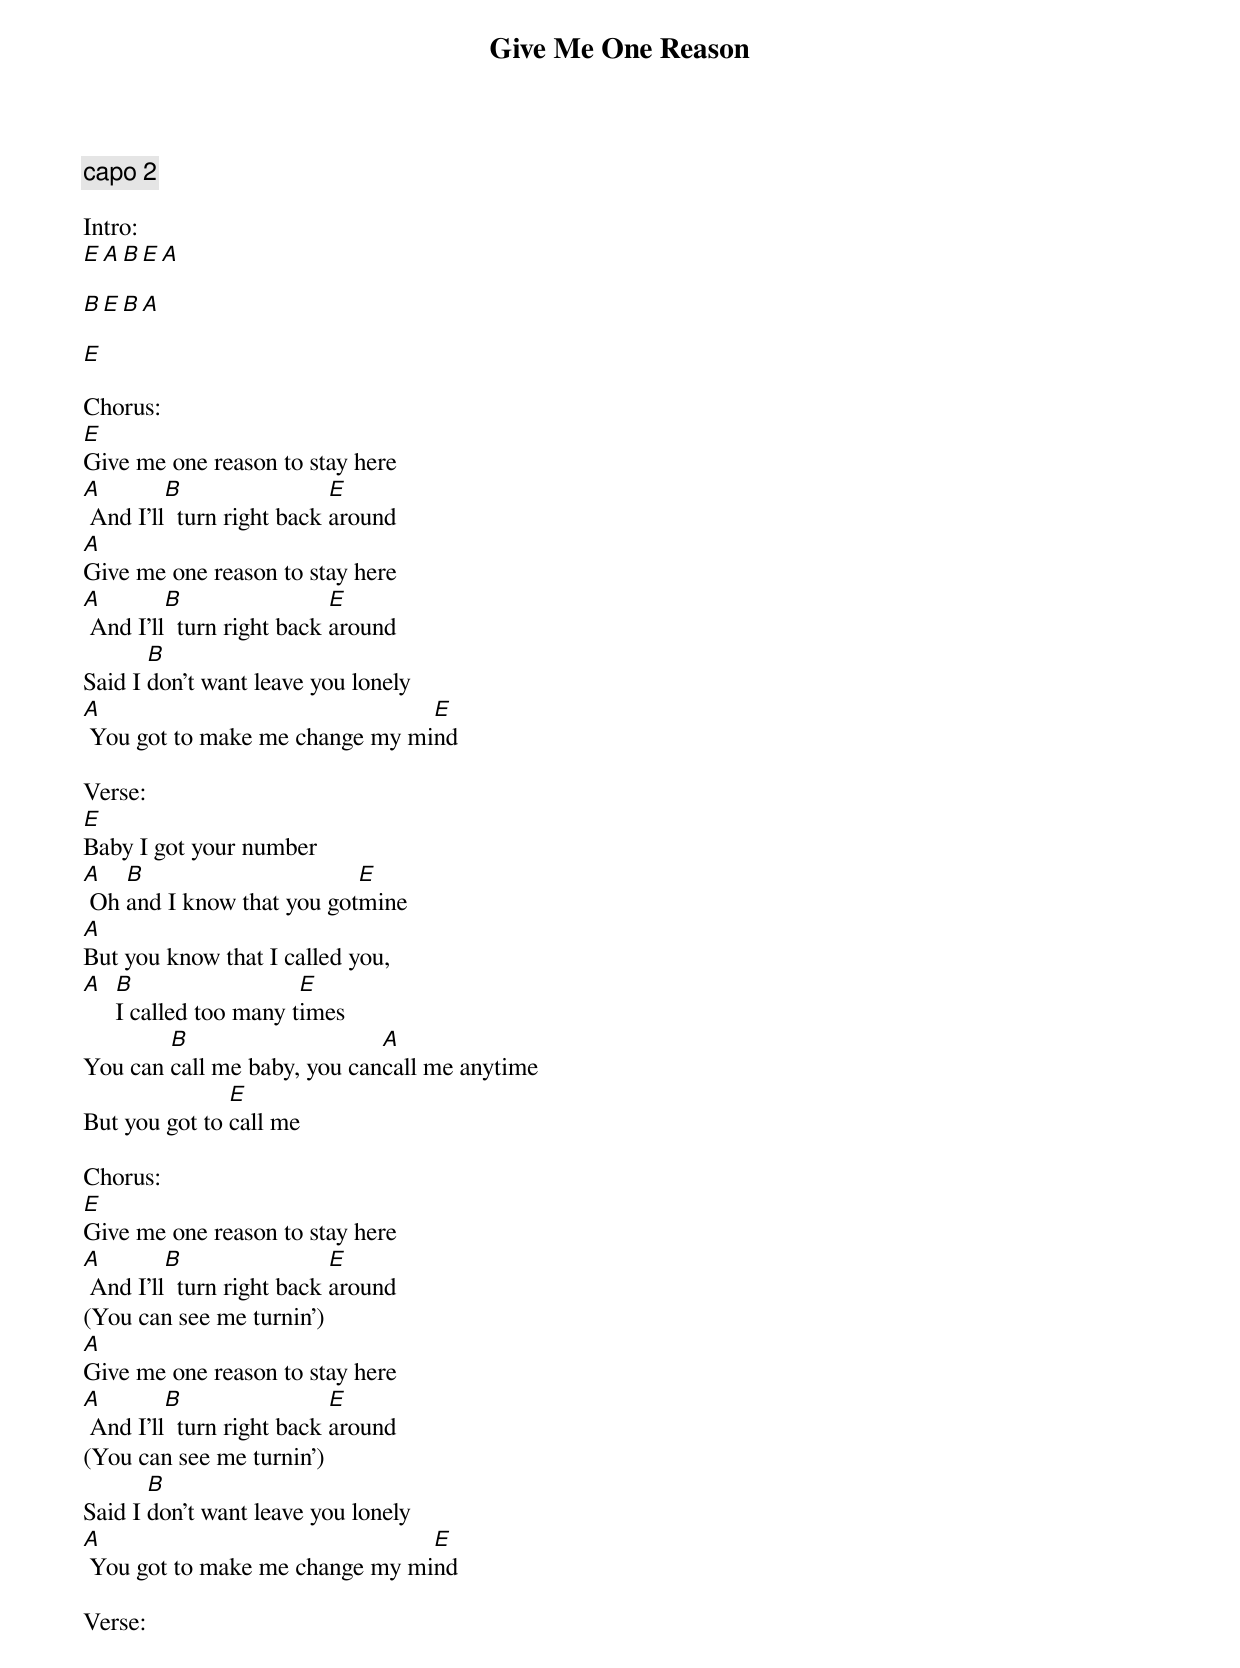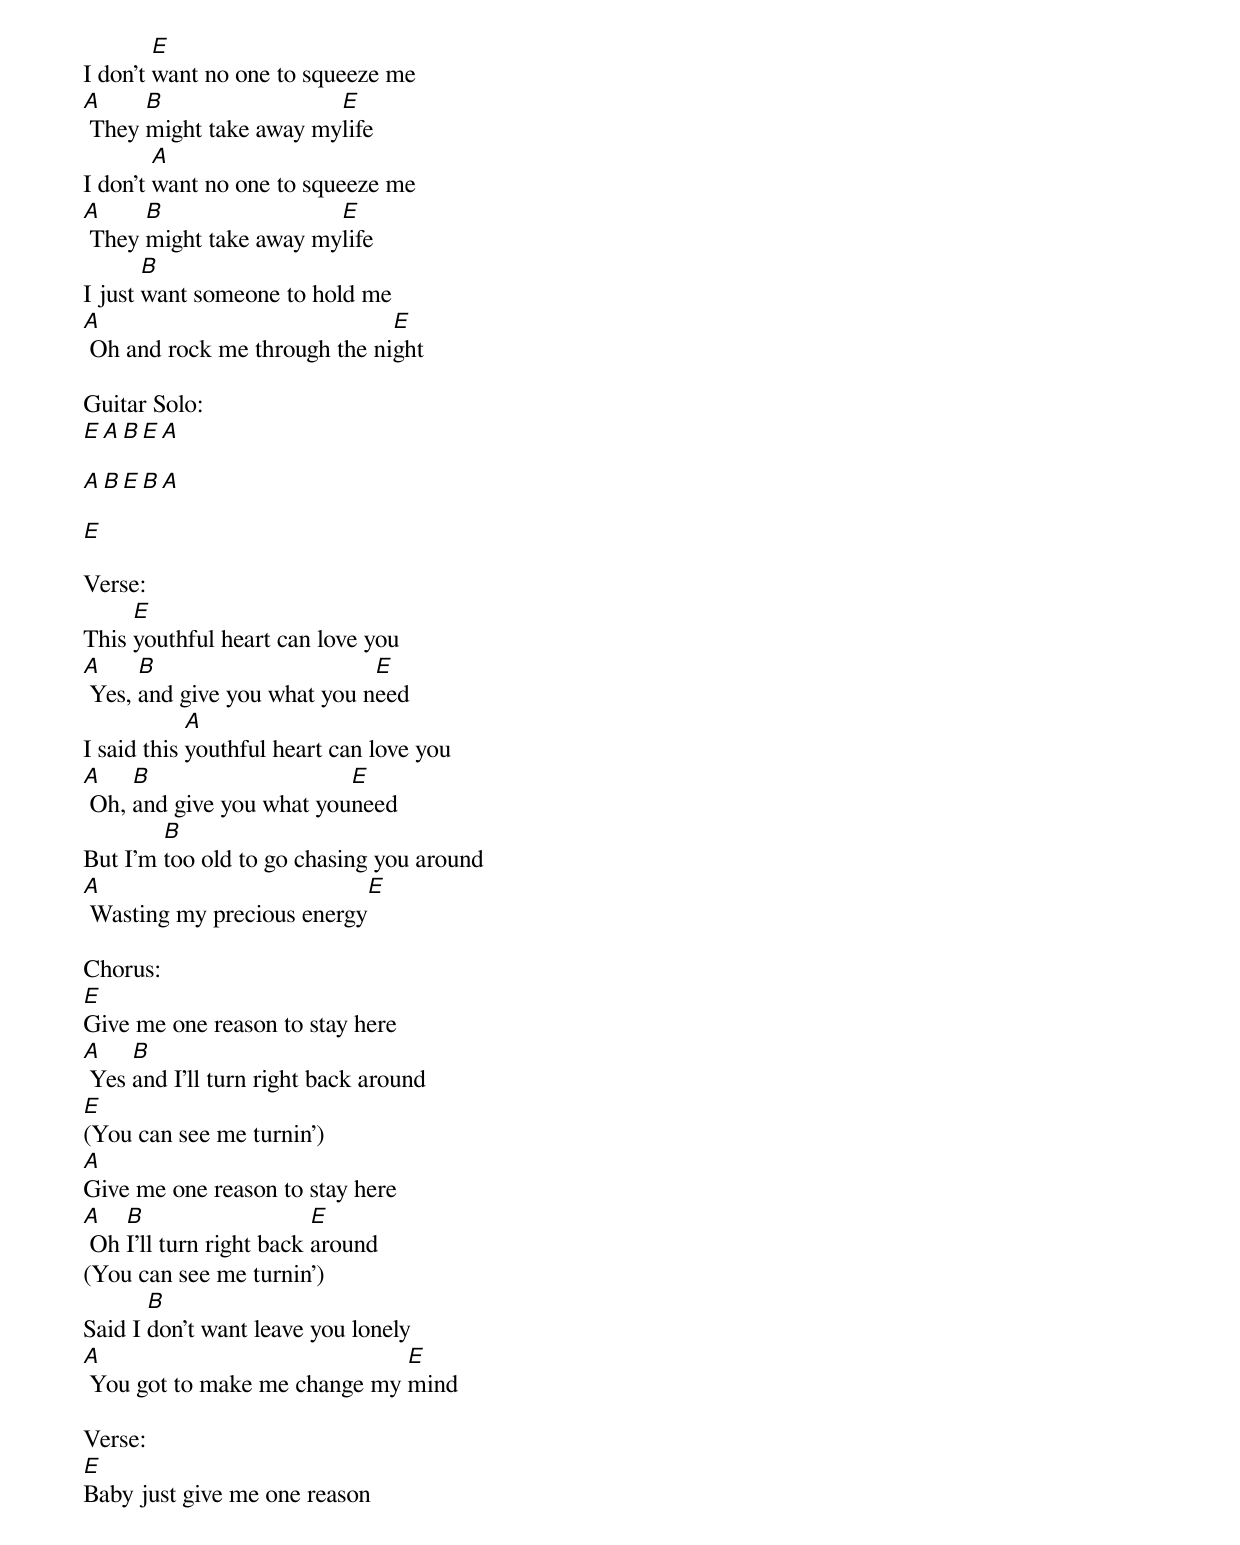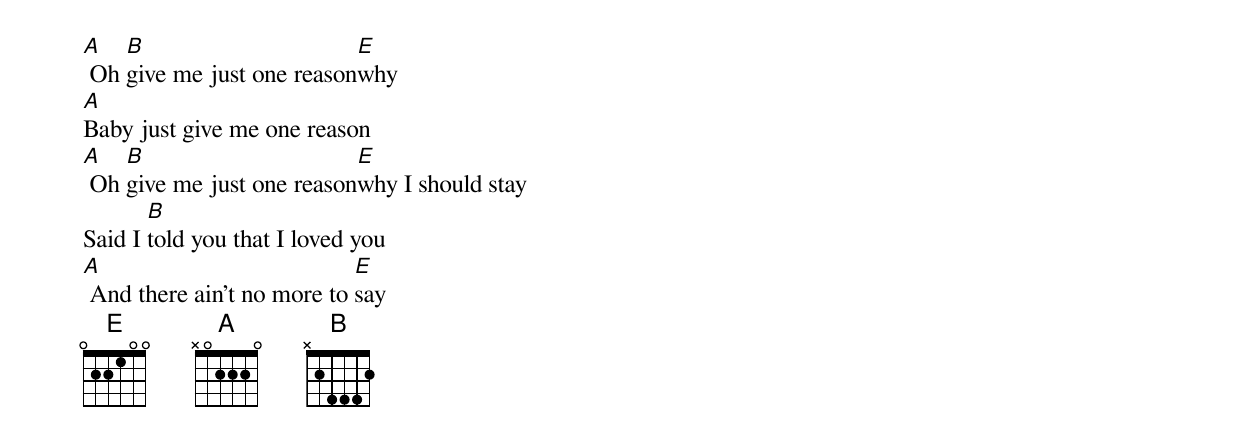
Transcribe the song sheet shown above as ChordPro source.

{title:Give Me One Reason}
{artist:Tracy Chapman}
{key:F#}
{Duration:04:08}
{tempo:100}

{c: capo 2}

Intro:
[E][A][B][E][A]

[B][E][B][A]

[E]

Chorus:
[E]Give me one reason to stay here
[A] And I'll[B]  turn right back [E]around
[A]Give me one reason to stay here
[A] And I'll[B]  turn right back [E]around
Said I [B]don't want leave you lonely
[A] You got to make me change my mi[E]nd

Verse:
[E]Baby I got your number
[A] Oh [B]and I know that you got[E]mine
[A]But you know that I called you,
[A]  [B]I called too many t[E]imes
You can [B]call me baby, you can[A]call me anytime
But you got to [E]call me

Chorus:
[E]Give me one reason to stay here
[A] And I'll[B]  turn right back [E]around
(You can see me turnin')
[A]Give me one reason to stay here
[A] And I'll[B]  turn right back [E]around
(You can see me turnin')
Said I [B]don't want leave you lonely
[A] You got to make me change my mi[E]nd

Verse:
I don't [E]want no one to squeeze me
[A] They [B]might take away my[E]life
I don't [A]want no one to squeeze me
[A] They [B]might take away my[E]life
I just [B]want someone to hold me
[A] Oh and rock me through the ni[E]ght

Guitar Solo:
[E][A][B][E][A]

[A][B][E][B][A]

[E]

Verse:
This [E]youthful heart can love you
[A] Yes, [B]and give you what you n[E]eed
I said this [A]youthful heart can love you
[A] Oh, [B]and give you what you[E]need
But I'm [B]too old to go chasing you around
[A] Wasting my precious energy[E]

Chorus:
[E]Give me one reason to stay here
[A] Yes [B]and I'll turn right back around
[E](You can see me turnin')
[A]Give me one reason to stay here
[A] Oh [B]I'll turn right back [E]around
(You can see me turnin')
Said I [B]don't want leave you lonely
[A] You got to make me change my [E]mind

Verse:
[E]Baby just give me one reason
[A] Oh [B]give me just one reason[E]why
[A]Baby just give me one reason
[A] Oh [B]give me just one reason[E]why I should stay
Said I [B]told you that I loved you
[A] And there ain't no more to [E]say
